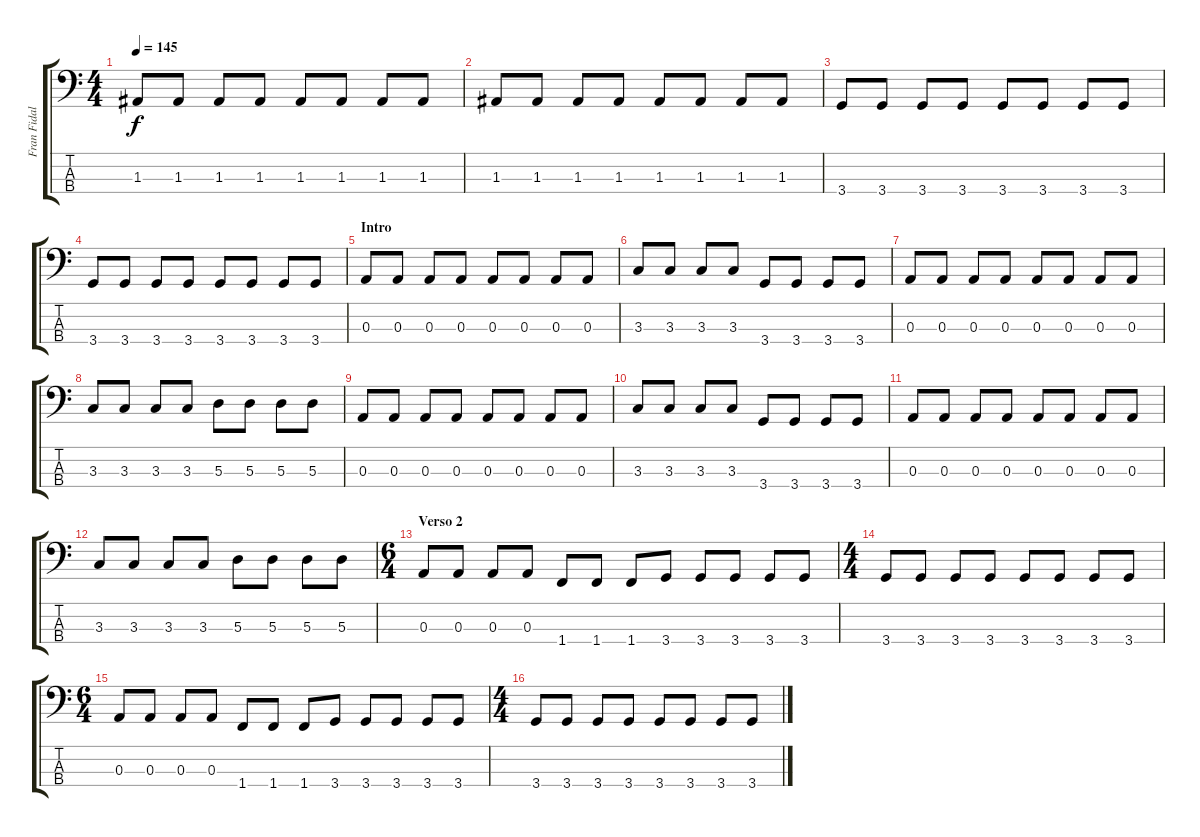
\track ("Fran Fidalgo" "Fran Fidal") {instrument electricbassfinger}
\staff {score tabs}
\tuning (G2 D2 A1 E1) {hide}
\ts (4 4)
\tempo 145
\clef f4
\ks c
1.3.8{dy f} 1.3.8 1.3.8 1.3.8 1.3.8 1.3.8 1.3.8 1.3.8 |
1.3.8 1.3.8 1.3.8 1.3.8 1.3.8 1.3.8 1.3.8 1.3.8 |
3.4.8 3.4.8 3.4.8 3.4.8 3.4.8 3.4.8 3.4.8 3.4.8 |
3.4.8 3.4.8 3.4.8 3.4.8 3.4.8 3.4.8 3.4.8 3.4.8 |
\section ("" "Intro")
0.3.8 0.3.8 0.3.8 0.3.8 0.3.8 0.3.8 0.3.8 0.3.8 |
3.3.8 3.3.8 3.3.8 3.3.8 3.4.8 3.4.8 3.4.8 3.4.8 |
0.3.8 0.3.8 0.3.8 0.3.8 0.3.8 0.3.8 0.3.8 0.3.8 |
3.3.8 3.3.8 3.3.8 3.3.8 5.3.8 5.3.8 5.3.8 5.3.8 |
0.3.8 0.3.8 0.3.8 0.3.8 0.3.8 0.3.8 0.3.8 0.3.8 |
3.3.8 3.3.8 3.3.8 3.3.8 3.4.8 3.4.8 3.4.8 3.4.8 |
0.3.8 0.3.8 0.3.8 0.3.8 0.3.8 0.3.8 0.3.8 0.3.8 |
3.3.8 3.3.8 3.3.8 3.3.8 5.3.8 5.3.8 5.3.8 5.3.8 |
\ts (6 4)
\section ("" "Verso 2")
0.3.8 0.3.8 0.3.8 0.3.8 1.4.8 1.4.8 1.4.8 3.4.8 3.4.8 3.4.8 3.4.8 3.4.8 |
\ts (4 4)
3.4.8 3.4.8 3.4.8 3.4.8 3.4.8 3.4.8 3.4.8 3.4.8 |
\ts (6 4)
0.3.8 0.3.8 0.3.8 0.3.8 1.4.8 1.4.8 1.4.8 3.4.8 3.4.8 3.4.8 3.4.8 3.4.8 |
\ts (4 4)
3.4.8 3.4.8 3.4.8 3.4.8 3.4.8 3.4.8 3.4.8 3.4.8
